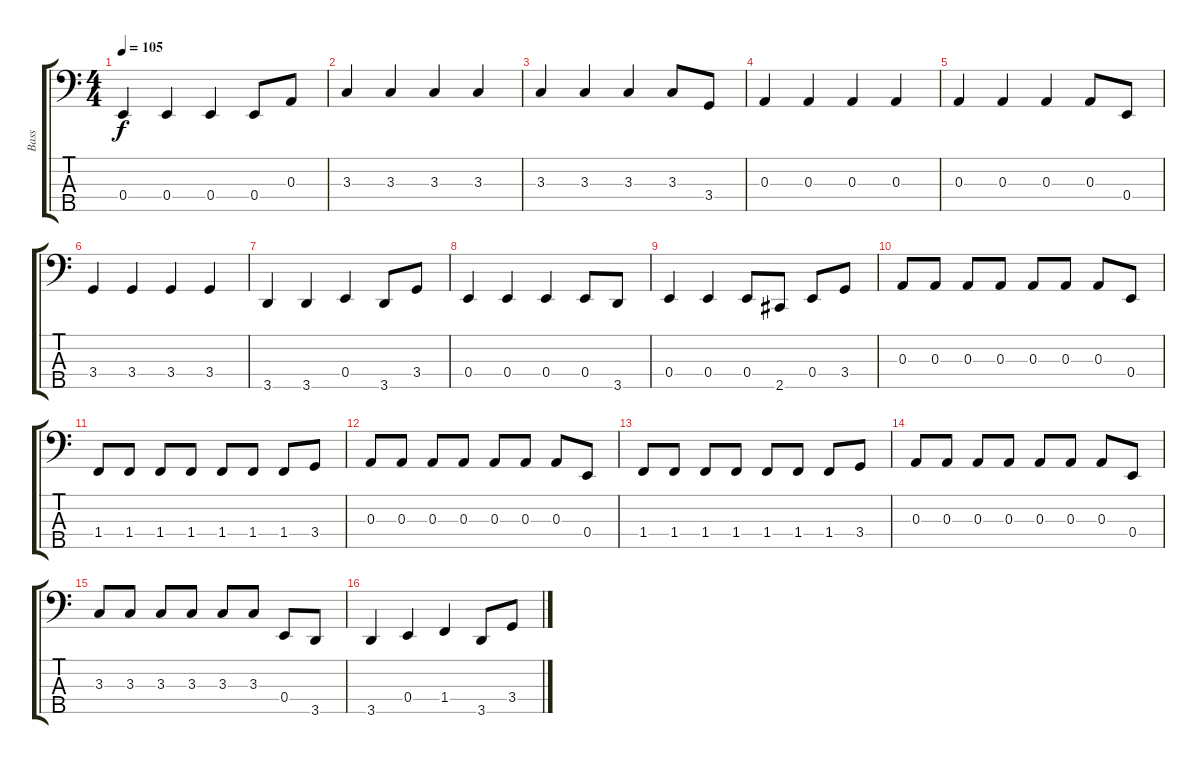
\track ("Bass " "Bass ") {instrument electricbasspick}
\staff {score tabs}
\tuning (G2 D2 A1 E1 B0) {hide}
\ts (4 4)
\tempo 105
\clef f4
\ks c
0.4.4{dy f} 0.4.4 0.4.4 0.4.8 0.3.8 |
3.3.4 3.3.4 3.3.4 3.3.4 |
3.3.4 3.3.4 3.3.4 3.3.8 3.4.8 |
0.3.4 0.3.4 0.3.4 0.3.4 |
0.3.4 0.3.4 0.3.4 0.3.8 0.4.8 |
3.4.4 3.4.4 3.4.4 3.4.4 |
3.5.4 3.5.4 0.4.4 3.5.8 3.4.8 |
0.4.4 0.4.4 0.4.4 0.4.8 3.5.8 |
0.4.4 0.4.4 0.4.8 2.5.8 0.4.8 3.4.8 |
0.3.8 0.3.8 0.3.8 0.3.8 0.3.8 0.3.8 0.3.8 0.4.8 |
1.4.8 1.4.8 1.4.8 1.4.8 1.4.8 1.4.8 1.4.8 3.4.8 |
0.3.8 0.3.8 0.3.8 0.3.8 0.3.8 0.3.8 0.3.8 0.4.8 |
1.4.8 1.4.8 1.4.8 1.4.8 1.4.8 1.4.8 1.4.8 3.4.8 |
0.3.8 0.3.8 0.3.8 0.3.8 0.3.8 0.3.8 0.3.8 0.4.8 |
3.3.8 3.3.8 3.3.8 3.3.8 3.3.8 3.3.8 0.4.8 3.5.8 |
3.5.4 0.4.4 1.4.4 3.5.8 3.4.8
